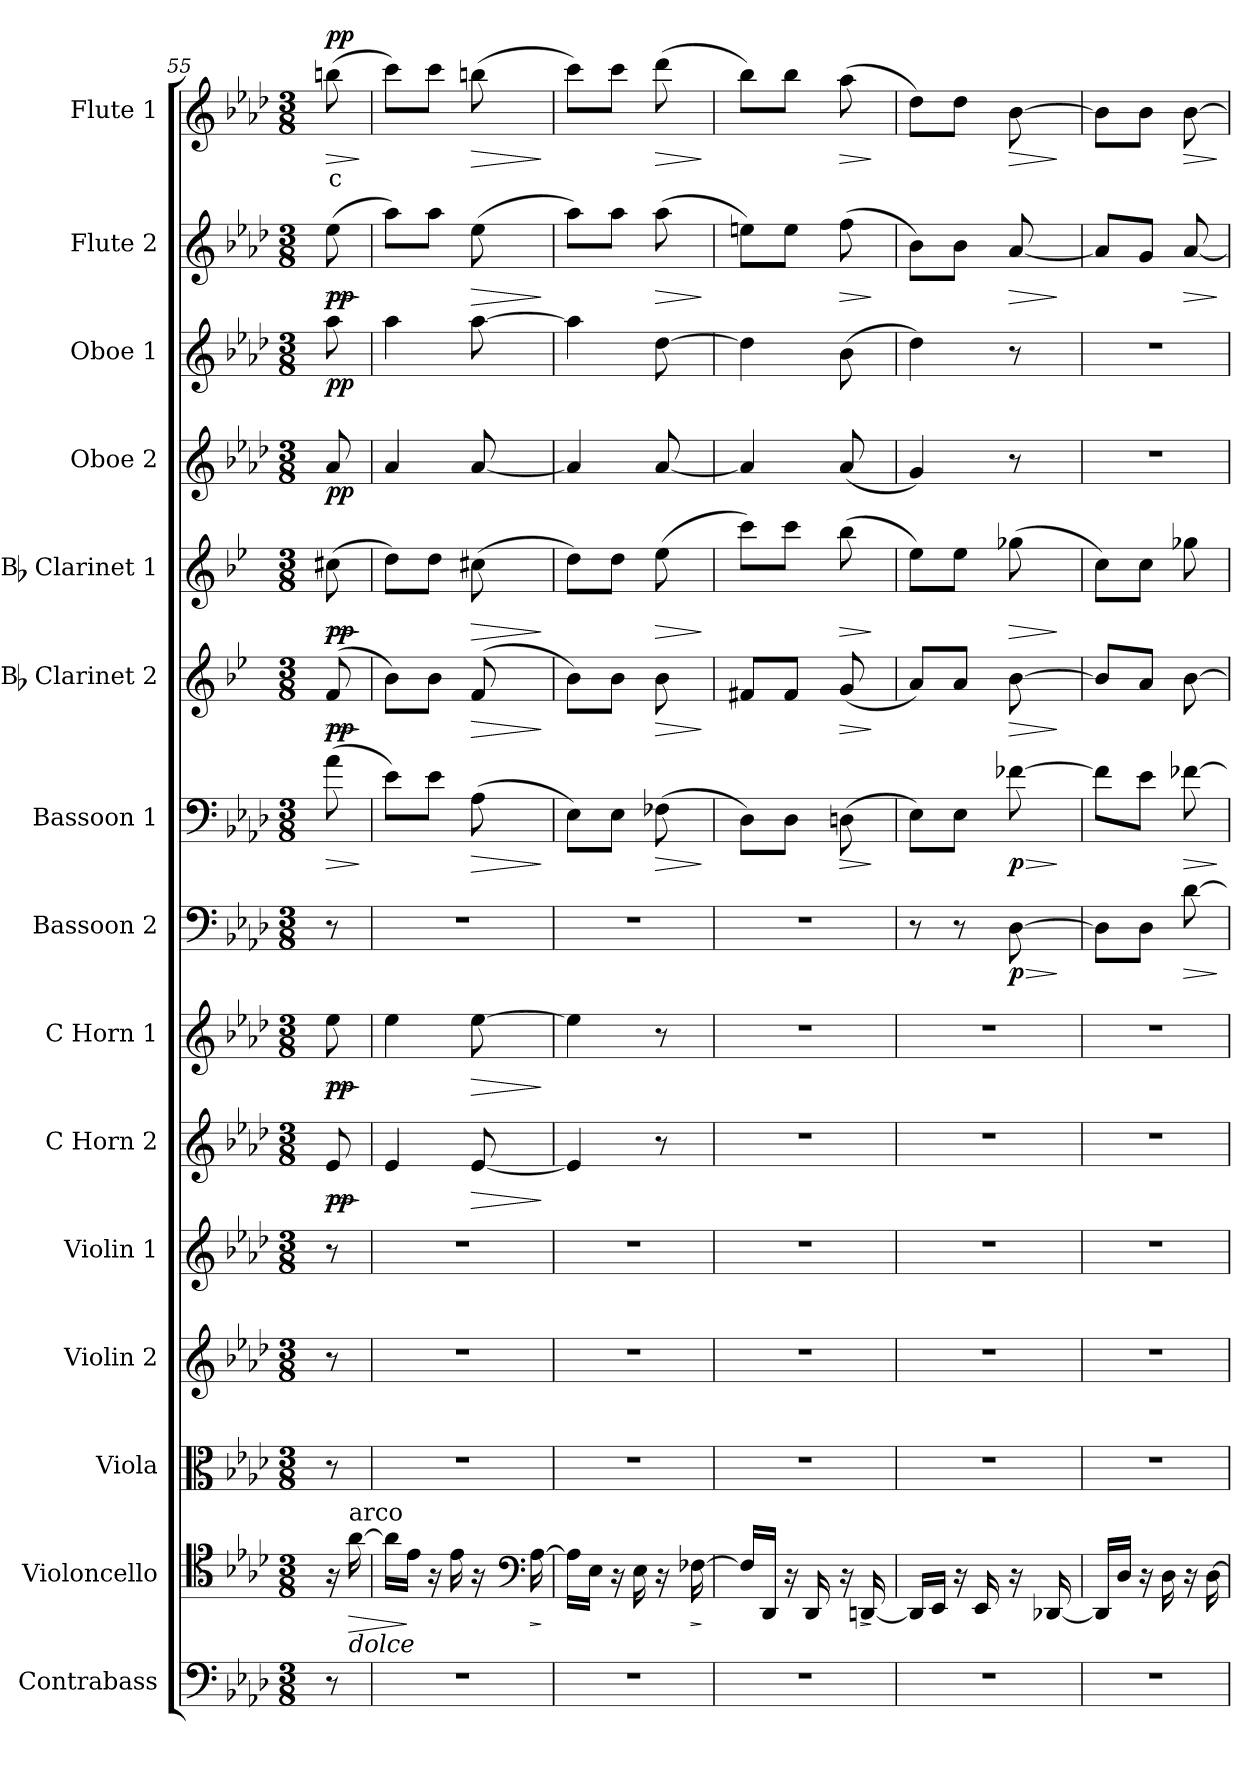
**kern	**kern	**dynam	**kern	**kern	**kern	**kern	**dynam	**kern	**dynam	**kern	**dynam	**kern	**dynam	**kern	**dynam	**kern	**dynam	**kern	**dynam	**kern	**dynam	**kern	**dynam	**kern	**text	**dynam
*part15	*part14	*part14	*part13	*part12	*part11	*part10	*part10	*part9	*part9	*part8	*part8	*part7	*part7	*part6	*part6	*part5	*part5	*part4	*part4	*part3	*part3	*part2	*part2	*part1	*part1	*part1
*staff15	*staff14	*staff14	*staff13	*staff12	*staff11	*staff10	*staff10	*staff9	*staff9	*staff8	*staff8	*staff7	*staff7	*staff6	*staff6	*staff5	*staff5	*staff4	*staff4	*staff3	*staff3	*staff2	*staff2	*staff1	*staff1	*staff1
*I"Contrabass	*I"Violoncello	*	*I"Viola	*I"Violin 2	*I"Violin 1	*I"C Horn 2	*	*I"C Horn 1	*	*I"Bassoon 2	*	*I"Bassoon 1	*	*I"Bb Clarinet 2	*	*I"Bb Clarinet 1	*	*I"Oboe 2	*	*I"Oboe 1	*	*I"Flute 2	*	*I"Flute 1	*	*
*I'Cb	*I'Vc	*	*I'Vla	*I'Vln 2	*I'Vln 1	*I'Hn 2	*	*I'Hn 1	*	*I'Bsn 2	*	*I'Bsn 1	*	*I'Cl 2	*	*I'Cl 1	*	*I'Ob 2	*	*I'Ob 1	*	*I'Fl 2	*	*I'Fl 1	*	*
!!LO:PB:g=z
*clefF4	*clefC4	*	*clefC3	*clefG2	*clefG2	*clefG2	*	*clefG2	*	*clefF4	*	*clefF4	*	*clefG2	*	*clefG2	*	*clefG2	*	*clefG2	*	*clefG2	*	*clefG2	*	*
*ITrd7c12	*	*	*	*	*	*ITrd7c12	*	*ITrd7c12	*	*	*	*	*	*ITrd1c2	*	*ITrd1c2	*	*	*	*	*	*	*	*	*	*
*k[b-e-a-d-]	*k[b-e-a-d-]	*	*k[b-e-a-d-]	*k[b-e-a-d-]	*k[b-e-a-d-]	*k[b-e-a-d-]	*	*k[b-e-a-d-]	*	*k[b-e-a-d-]	*	*k[b-e-a-d-]	*	*k[b-e-a-d-]	*	*k[b-e-a-d-]	*	*k[b-e-a-d-]	*	*k[b-e-a-d-]	*	*k[b-e-a-d-]	*	*k[b-e-a-d-]	*	*
*M3/8	*M3/8	*	*M3/8	*M3/8	*M3/8	*M3/8	*	*M3/8	*	*M3/8	*	*M3/8	*	*M3/8	*	*M3/8	*	*M3/8	*	*M3/8	*	*M3/8	*	*M3/8	*	*
=55	=55	=55	=55	=55	=55	=55	=55	=55	=55	=55	=55	=55	=55	=55	=55	=55	=55	=55	=55	=55	=55	=55	=55	=55	=55	=55
!	!	!	!	!	!	!	!LO:HP:b	!	!LO:HP:b	!	!	!	!LO:HP:b	!	!LO:HP:b	!	!LO:HP:b	!	!	!	!	!	!LO:HP:b	!	!LO:LY:b:color=#FF0000	!LO:HP:b
!	!	!	!	!	!	!	!LO:DY:n=1:b	!	!LO:DY:n=1:b	!	!	!	!	!	!LO:DY:n=1:b	!	!LO:DY:n=1:b	!	!LO:DY:b	!	!LO:DY:b	!	!LO:DY:n=1:b	!	!	!LO:DY:n=1:b
8r	16r	.	8r	8r	8r	8E-/	> pp	8e-\	> pp	8r	.	(8a-\	>	(8e-/	> pp	(8bn\	> pp	8a-/	pp	8aa-\	pp	(8ee-\	> pp	(8bbn\	c	> pp
!	!LO:TX:b:i:t=dolce	!	!	!	!	!	!	!	!	!	!	!	!	!	!	!	!	!	!	!	!	!	!	!	!	!
!	!LO:TX:a:t=arco	!	!	!	!	!	!	!	!	!	!	!	!	!	!	!	!	!	!	!	!	!	!	!	!	!
!	!	!LO:HP:b	!	!	!	!	!	!	!	!	!	!	!	!	!	!	!	!	!	!	!	!	!	!	!	!
.	[16a-\	>	.	.	.	.	.	.	.	.	.	.	.	.	.	.	.	.	.	.	.	.	.	.	.	.
.	.	.	.	.	.	.	]	.	]	.	.	.	]	.	]	.	]	.	.	.	.	.	]	.	.	]
=56	=56	=56	=56	=56	=56	=56	=56	=56	=56	=56	=56	=56	=56	=56	=56	=56	=56	=56	=56	=56	=56	=56	=56	=56	=56	=56
4.r	16a-\LL]	.	4.r	4.r	4.r	4E-/	.	4e-\	.	4.r	.	8e-\L)	.	8a-\L)	.	8cc\L)	.	4a-/	.	4aa-\	.	8aa-\L)	.	8ccc\L)	.	.
.	16e-\JJ	]	.	.	.	.	.	.	.	.	.	.	.	.	.	.	.	.	.	.	.	.	.	.	.	.
.	16r	.	.	.	.	.	.	.	.	.	.	8e-\J	.	8a-\J	.	8cc\J	.	.	.	.	.	8aa-\J	.	8ccc\J	.	.
.	16e-\	.	.	.	.	.	.	.	.	.	.	.	.	.	.	.	.	.	.	.	.	.	.	.	.	.
!	!	!	!	!	!	!	!LO:HP:b	!	!LO:HP:b	!	!	!	!LO:HP:b	!	!LO:HP:b	!	!LO:HP:b	!	!	!	!	!	!LO:HP:b	!	!	!LO:HP:b
.	16r	.	.	.	.	[8E-/	>	[8e-\	>	.	.	(8A-\	>	(8e-/	>	(8bn\	>	[8a-/	.	[8aa-\	.	(8ee-\	>	(8bbn\	.	>
*	*clefF4	*	*	*	*	*	*	*	*	*	*	*	*	*	*	*	*	*	*	*	*	*	*	*	*	*
!	!	!LO:HP:b	!	!	!	!	!	!	!	!	!	!	!	!	!	!	!	!	!	!	!	!	!	!	!	!
.	[16A-\	>	.	.	.	.	.	.	.	.	.	.	.	.	.	.	.	.	.	.	.	.	.	.	.	.
.	.	]	.	.	.	.	]	.	]	.	.	.	]	.	]	.	]	.	.	.	.	.	]	.	.	]
=57	=57	=57	=57	=57	=57	=57	=57	=57	=57	=57	=57	=57	=57	=57	=57	=57	=57	=57	=57	=57	=57	=57	=57	=57	=57	=57
4.r	16A-\LL]	.	4.r	4.r	4.r	4E-/]	.	4e-\]	.	4.r	.	8E-\L)	.	8a-\L)	.	8cc\L)	.	4a-/]	.	4aa-\]	.	8aa-\L)	.	8ccc\L)	.	.
.	16E-\JJ	.	.	.	.	.	.	.	.	.	.	.	.	.	.	.	.	.	.	.	.	.	.	.	.	.
.	16r	.	.	.	.	.	.	.	.	.	.	8E-\J	.	8a-\J	.	8cc\J	.	.	.	.	.	8aa-\J	.	8ccc\J	.	.
.	16E-\	.	.	.	.	.	.	.	.	.	.	.	.	.	.	.	.	.	.	.	.	.	.	.	.	.
!	!	!	!	!	!	!	!	!	!	!	!	!	!LO:HP:b	!	!LO:HP:b	!	!LO:HP:b	!	!	!	!	!	!LO:HP:b	!	!	!LO:HP:b
.	16r	.	.	.	.	8r	.	8r	.	.	.	(8F-X\	>	8a-\	>	(8dd-\	>	[8a-/	.	[8dd-\	.	(8aa-\	>	(8ddd-\	.	>
!	!	!LO:HP:b	!	!	!	!	!	!	!	!	!	!	!	!	!	!	!	!	!	!	!	!	!	!	!	!
.	[16F-X\	>	.	.	.	.	.	.	.	.	.	.	.	.	.	.	.	.	.	.	.	.	.	.	.	.
.	.	]	.	.	.	.	.	.	.	.	.	.	]	.	]	.	]	.	.	.	.	.	]	.	.	]
=58	=58	=58	=58	=58	=58	=58	=58	=58	=58	=58	=58	=58	=58	=58	=58	=58	=58	=58	=58	=58	=58	=58	=58	=58	=58	=58
4.r	16F-/LL]	.	4.r	4.r	4.r	4.r	.	4.r	.	4.r	.	8D-\L)	.	8en/L	.	8bb-\L)	.	4a-/]	.	4dd-\]	.	8een\L)	.	8bb-\L)	.	.
.	16DD-/JJ	.	.	.	.	.	.	.	.	.	.	.	.	.	.	.	.	.	.	.	.	.	.	.	.	.
.	16r	.	.	.	.	.	.	.	.	.	.	8D-\J	.	8e/J	.	8bb-\J	.	.	.	.	.	8ee\J	.	8bb-\J	.	.
.	16DD-/	.	.	.	.	.	.	.	.	.	.	.	.	.	.	.	.	.	.	.	.	.	.	.	.	.
!	!	!	!	!	!	!	!	!	!	!	!	!	!LO:HP:b	!	!LO:HP:b	!	!LO:HP:b	!	!	!	!	!	!LO:HP:b	!	!	!LO:HP:b
.	16r	.	.	.	.	.	.	.	.	.	.	(8Dn\	>	(8f/	>	(8aa-\	>	(8a-/	.	(8b-\	.	(8ff\	>	(8aa-\	.	>
!	!	!LO:HP:b	!	!	!	!	!	!	!	!	!	!	!	!	!	!	!	!	!	!	!	!	!	!	!	!
.	[16DDn/	>	.	.	.	.	.	.	.	.	.	.	.	.	.	.	.	.	.	.	.	.	.	.	.	.
.	.	]	.	.	.	.	.	.	.	.	.	.	]	.	]	.	]	.	.	.	.	.	]	.	.	]
=59	=59	=59	=59	=59	=59	=59	=59	=59	=59	=59	=59	=59	=59	=59	=59	=59	=59	=59	=59	=59	=59	=59	=59	=59	=59	=59
4.r	16DD/LL]	.	4.r	4.r	4.r	4.r	.	4.r	.	8r	.	8E-\L)	.	8g/L)	.	8dd-\L)	.	4g/)	.	4dd-\)	.	8b-\L)	.	8dd-\L)	.	.
.	16EE-/JJ	.	.	.	.	.	.	.	.	.	.	.	.	.	.	.	.	.	.	.	.	.	.	.	.	.
.	16r	.	.	.	.	.	.	.	.	8r	.	8E-\J	.	8g/J	.	8dd-\J	.	.	.	.	.	8b-\J	.	8dd-\J	.	.
.	16EE-/	.	.	.	.	.	.	.	.	.	.	.	.	.	.	.	.	.	.	.	.	.	.	.	.	.
!	!	!	!	!	!	!	!	!	!	!	!LO:HP:b	!	!LO:HP:b	!	!LO:HP:b	!	!LO:HP:b	!	!	!	!	!	!LO:HP:b	!	!	!LO:HP:b
!	!	!	!	!	!	!	!	!	!	!	!LO:DY:n=1:b	!	!LO:DY:n=1:b	!	!	!	!	!	!	!	!	!	!	!	!	!
.	16r	.	.	.	.	.	.	.	.	[8D-\	> p	[8f-X\	> p	[8a-\	>	(8ff-X\	>	8r	.	8r	.	[8a-/	>	[8b-\	.	>
.	[16DD-X/	.	.	.	.	.	.	.	.	.	.	.	.	.	.	.	.	.	.	.	.	.	.	.	.	.
.	.	.	.	.	.	.	.	.	.	.	]	.	]	.	]	.	]	.	.	.	.	.	]	.	.	]
=60	=60	=60	=60	=60	=60	=60	=60	=60	=60	=60	=60	=60	=60	=60	=60	=60	=60	=60	=60	=60	=60	=60	=60	=60	=60	=60
4.r	16DD-/LL]	.	4.r	4.r	4.r	4.r	.	4.r	.	8D-\L]	.	8f-\L]	.	8a-/L]	.	8b-\L)	.	4.r	.	4.r	.	8a-/L]	.	8b-\L]	.	.
.	16D-/JJ	.	.	.	.	.	.	.	.	.	.	.	.	.	.	.	.	.	.	.	.	.	.	.	.	.
.	16r	.	.	.	.	.	.	.	.	8D-\J	.	8e-\J	.	8g/J	.	8b-\J	.	.	.	.	.	8g/J	.	8b-\J	.	.
.	16D-\	.	.	.	.	.	.	.	.	.	.	.	.	.	.	.	.	.	.	.	.	.	.	.	.	.
!	!	!	!	!	!	!	!	!	!	!	!LO:HP:b	!	!LO:HP:b	!	!	!	!	!	!	!	!	!	!LO:HP:b	!	!	!LO:HP:b
.	16r	.	.	.	.	.	.	.	.	[8d-\	>	[8f-X\	>	[8a-\	.	8ff-X\	.	.	.	.	.	[8a-/	>	[8b-\	.	>
.	[16D-\	.	.	.	.	.	.	.	.	.	.	.	.	.	.	.	.	.	.	.	.	.	.	.	.	.
.	.	.	.	.	.	.	.	.	.	.	]	.	]	.	.	.	.	.	.	.	.	.	]	.	.	]
=	=	=	=	=	=	=	=	=	=	=	=	=	=	=	=	=	=	=	=	=	=	=	=	=	=	=
*-	*-	*-	*-	*-	*-	*-	*-	*-	*-	*-	*-	*-	*-	*-	*-	*-	*-	*-	*-	*-	*-	*-	*-	*-	*-	*-
